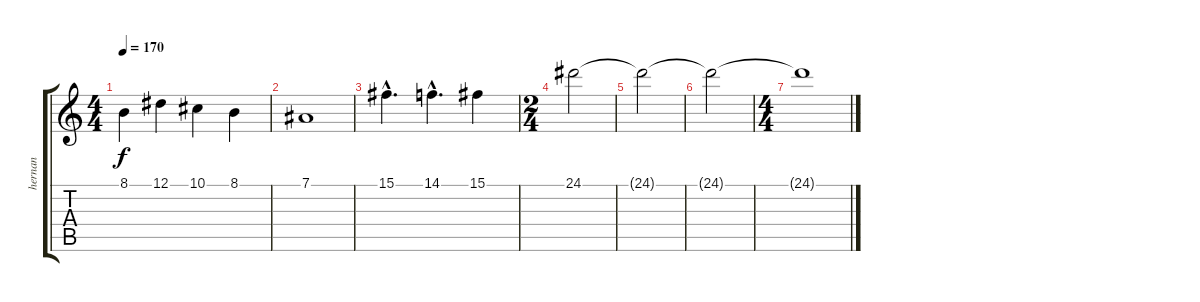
\track ("hernan" "hernan") {instrument violin}
\staff {score tabs}
\tuning (Eb4 Bb3 Gb3 Db3 Ab2 Eb2) {hide}
\ts (4 4)
\tempo 170
\clef g2
\ks c
8.1.4{dy f} 12.1.4 10.1.4 8.1.4 |
7.1.1 |
15.1{hac}.4{d} 14.1{hac}.4{d} 15.1.4 |
\ts (2 4)
24.1.2 |
24.1{t}.2 |
24.1{t}.2 |
\ts (4 4)
24.1{t}.1
